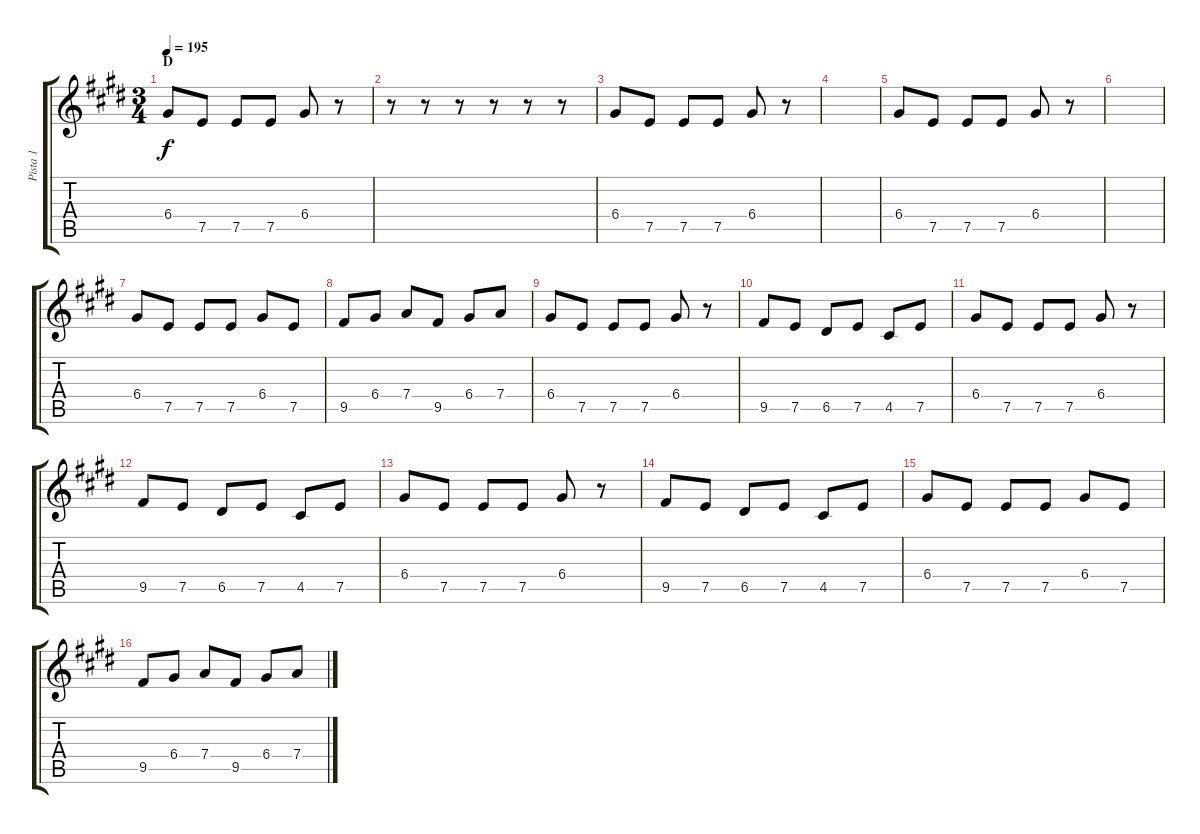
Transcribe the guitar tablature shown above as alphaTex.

\track ("Pista 1" "Pista 1") {instrument distortionguitar}
\staff {score tabs}
\tuning (E4 B3 G3 D3 A2 E2) {hide}
\ts (3 4)
\section ("" "D")
\tempo 195
\clef g2
\ks e
6.4.8{dy f} 7.5.8 7.5.8 7.5.8 6.4.8 r.8 |
r.8 r.8 r.8 r.8 r.8 r.8 |
6.4.8 7.5.8 7.5.8 7.5.8 6.4.8 r.8 |
|
6.4.8 7.5.8 7.5.8 7.5.8 6.4.8 r.8 |
|
6.4.8 7.5.8 7.5.8 7.5.8 6.4.8 7.5.8 |
9.5.8 6.4.8 7.4.8 9.5.8 6.4.8 7.4.8 |
6.4.8 7.5.8 7.5.8 7.5.8 6.4.8 r.8 |
9.5.8 7.5.8 6.5.8 7.5.8 4.5.8 7.5.8 |
6.4.8 7.5.8 7.5.8 7.5.8 6.4.8 r.8 |
9.5.8 7.5.8 6.5.8 7.5.8 4.5.8 7.5.8 |
6.4.8 7.5.8 7.5.8 7.5.8 6.4.8 r.8 |
9.5.8 7.5.8 6.5.8 7.5.8 4.5.8 7.5.8 |
6.4.8 7.5.8 7.5.8 7.5.8 6.4.8 7.5.8 |
9.5.8 6.4.8 7.4.8 9.5.8 6.4.8 7.4.8
